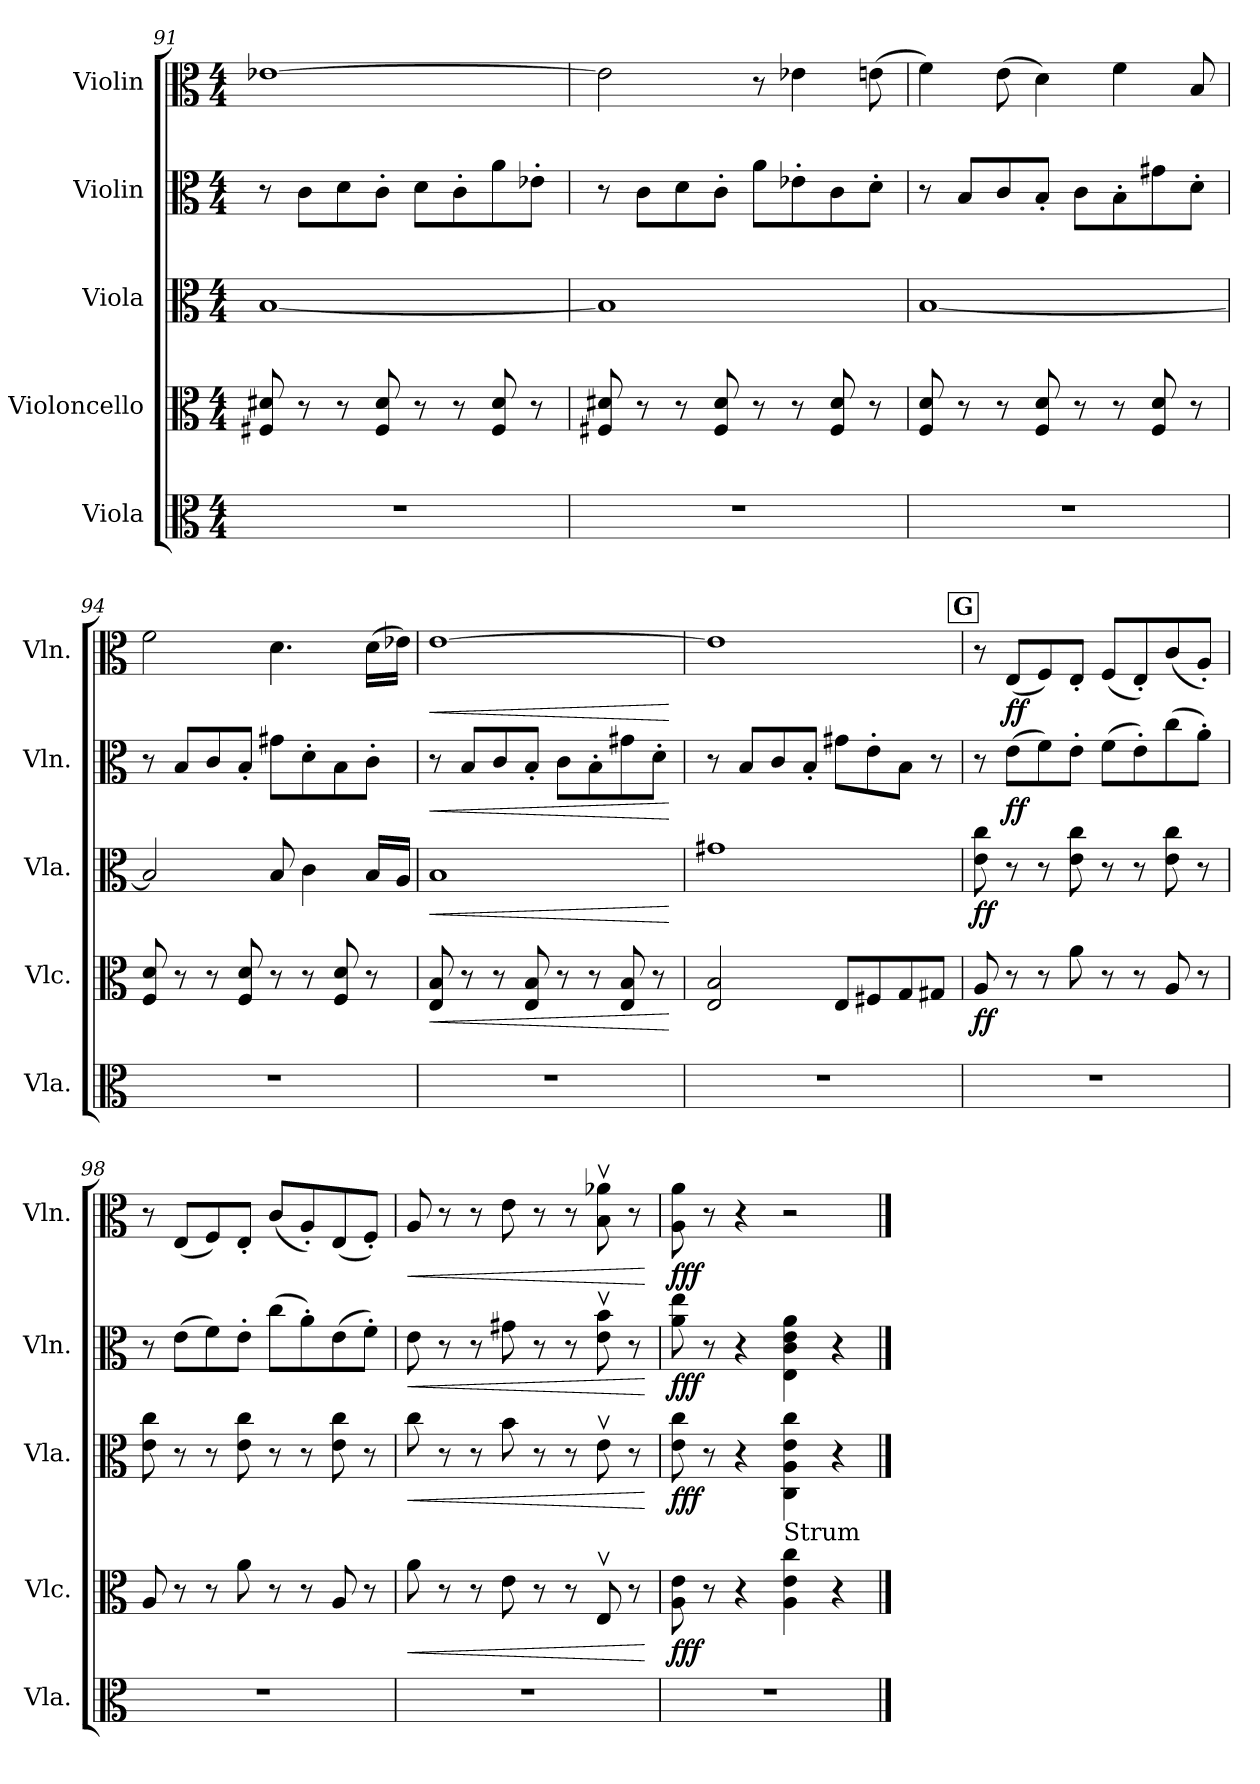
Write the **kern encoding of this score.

**kern	**kern	**dynam	**kern	**dynam	**kern	**dynam	**kern	**dynam
*part5	*part4	*part4	*part3	*part3	*part2	*part2	*part1	*part1
*staff5	*staff4	*staff4	*staff3	*staff3	*staff2	*staff2	*staff1	*staff1
*I"Viola	*I"Violoncello	*	*I"Viola	*	*I"Violin	*	*I"Violin	*
*I'Vla.	*I'Vlc.	*	*I'Vla.	*	*I'Vln.	*	*I'Vln.	*
!!LO:PB:g=z
*clefC3	*clefC3	*	*clefC3	*	*clefC3	*	*clefC3	*
*k[]	*k[]	*	*k[]	*	*k[]	*	*k[]	*
*M4/4	*M4/4	*	*M4/4	*	*M4/4	*	*M4/4	*
=91	=91	=91	=91	=91	=91	=91	=91	=91
1r	8F#X/ 8d#X/	.	[1B	.	8r	.	[1e-X	.
.	8r	.	.	.	8c\L	.	.	.
.	8r	.	.	.	8d\	.	.	.
.	8F#/ 8d#/	.	.	.	8c'\J	.	.	.
.	8r	.	.	.	8d\L	.	.	.
.	8r	.	.	.	8c'\	.	.	.
.	8F#/ 8d#/	.	.	.	8a\	.	.	.
.	8r	.	.	.	8e-X'\J	.	.	.
=92	=92	=92	=92	=92	=92	=92	=92	=92
1r	8F#X/ 8d#X/	.	1B]	.	8r	.	2e-\]	.
.	8r	.	.	.	8c\L	.	.	.
.	8r	.	.	.	8d\	.	.	.
.	8F#/ 8d#/	.	.	.	8c'\J	.	.	.
.	8r	.	.	.	8a\L	.	8r	.
.	8r	.	.	.	8e-X'\	.	4e-X\	.
.	8F#/ 8d#/	.	.	.	8c\	.	.	.
.	8r	.	.	.	8d'\J	.	(8en\	.
=93	=93	=93	=93	=93	=93	=93	=93	=93
1r	8F/ 8d/	.	[1B	.	8r	.	4f\)	.
.	8r	.	.	.	8B/L	.	.	.
.	8r	.	.	.	8c/	.	(8e\	.
.	8F/ 8d/	.	.	.	8B'/J	.	4d\)	.
.	8r	.	.	.	8c\L	.	.	.
.	8r	.	.	.	8B'\	.	4f\	.
.	8F/ 8d/	.	.	.	8g#X\	.	.	.
.	8r	.	.	.	8d'\J	.	8B/	.
!!LO:LB:g=z
=94	=94	=94	=94	=94	=94	=94	=94	=94
1r	8F/ 8d/	.	2B/]	.	8r	.	2f\	.
.	8r	.	.	.	8B/L	.	.	.
.	8r	.	.	.	8c/	.	.	.
.	8F/ 8d/	.	.	.	8B'/J	.	.	.
.	8r	.	8B/	.	8g#X\L	.	4.d\	.
.	8r	.	4c\	.	8d'\	.	.	.
.	8F/ 8d/	.	.	.	8B\	.	.	.
.	8r	.	16B/LL	.	8c'\J	.	(16d\LL	.
.	.	.	16A/JJ	.	.	.	16e-X\JJ)	.
!!LO:PB:g=z
=95	=95	=95	=95	=95	=95	=95	=95	=95
!	!	!LO:HP:b	!	!LO:HP:b	!	!LO:HP:b	!	!LO:HP:b
1r	8E/ 8B/	<	1B	<	8r	<	[1e	<
.	8r	.	.	.	8B/L	.	.	.
.	8r	.	.	.	8c/	.	.	.
.	8E/ 8B/	.	.	.	8B'/J	.	.	.
.	8r	.	.	.	8c\L	.	.	.
.	8r	.	.	.	8B'\	.	.	.
.	8E/ 8B/	.	.	.	8g#X\	.	.	.
.	8r	.	.	.	8d'\J	.	.	.
.	.	[	.	[	.	[	.	[
=96	=96	=96	=96	=96	=96	=96	=96	=96
1r	2E/ 2B/	.	1g#X	.	8r	.	1e]	.
.	.	.	.	.	8B/L	.	.	.
.	.	.	.	.	8c/	.	.	.
.	.	.	.	.	8B'/J	.	.	.
.	8E/L	.	.	.	8g#X\L	.	.	.
.	8F#X/	.	.	.	8e'\	.	.	.
.	8G/	.	.	.	8B\J	.	.	.
.	8G#X/J	.	.	.	8r	.	.	.
!!LO:REH:place=s1:a:B:fs=14:t=G
=97	=97	=97	=97	=97	=97	=97	=97	=97
!	!	!LO:DY:b	!	!LO:DY:b	!	!	!	!
1r	8A/	ff	8e\ 8cc\	ff	8r	.	8r	.
!	!	!	!	!	!	!LO:DY:b	!	!LO:DY:b
.	8r	.	8r	.	(8e\L	ff	(8E/L	ff
.	8r	.	8r	.	8f\)	.	8F/)	.
.	8a\	.	8e\ 8cc\	.	8e'\J	.	8E'/J	.
.	8r	.	8r	.	(8f\L	.	(8F/L	.
.	8r	.	8r	.	8e'\)	.	8E'/)	.
.	8A/	.	8e\ 8cc\	.	(8cc\	.	(8c/	.
.	8r	.	8r	.	8a'\J)	.	8A'/J)	.
=98	=98	=98	=98	=98	=98	=98	=98	=98
1r	8A/	.	8e\ 8cc\	.	8r	.	8r	.
.	8r	.	8r	.	(8e\L	.	(8E/L	.
.	8r	.	8r	.	8f\)	.	8F/)	.
.	8a\	.	8e\ 8cc\	.	8e'\J	.	8E'/J	.
.	8r	.	8r	.	(8cc\L	.	(8c/L	.
.	8r	.	8r	.	8a'\)	.	8A'/)	.
.	8A/	.	8e\ 8cc\	.	(8e\	.	(8E/	.
.	8r	.	8r	.	8f'\J)	.	8F'/J)	.
!!LO:LB:g=z
=99	=99	=99	=99	=99	=99	=99	=99	=99
!	!	!LO:HP:b	!	!LO:HP:b	!	!LO:HP:b	!	!LO:HP:b
1r	8a\	<	8cc\	<	8e\	<	8A/	<
.	8r	.	8r	.	8r	.	8r	.
.	8r	.	8r	.	8r	.	8r	.
.	8e\	.	8b\	.	8g#X\	.	8e\	.
.	8r	.	8r	.	8r	.	8r	.
.	8r	.	8r	.	8r	.	8r	.
.	8Ev/	.	8ev\	.	8e\v 8b\v	.	8B\v 8a-X\v	.
.	8r	.	8r	.	8r	.	8r	.
.	.	[	.	[	.	[	.	[
=100	=100	=100	=100	=100	=100	=100	=100	=100
!	!	!LO:DY:b	!	!LO:DY:b	!	!LO:DY:b	!	!LO:DY:b
1r	8A\ 8e\	fff	8e\ 8cc\	fff	8a\ 8ee\	fff	8A\ 8a\	fff
.	8r	.	8r	.	8r	.	8r	.
.	4r	.	4r	.	4r	.	4r	.
!	!LO:TX:a:t=Strum	!	!	!	!	!	!	!
.	4A\ 4e\ 4cc\	.	4C\ 4A\ 4e\ 4cc\	.	4E\ 4c\ 4e\ 4a\	.	2r	.
.	4r	.	4r	.	4r	.	.	.
==	==	==	==	==	==	==	==	==
*-	*-	*-	*-	*-	*-	*-	*-	*-
